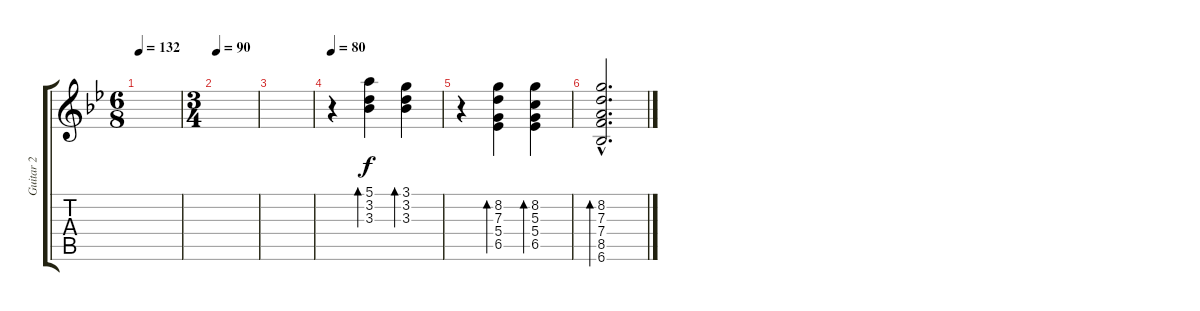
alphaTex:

\track ("Guitar 2" "Guitar 2") {instrument electricguitarjazz}
\staff {score tabs}
\tuning (E4 B3 G3 D3 A2 E2) {hide}
\ts (6 8)
\tempo 132
\clef g2
\ks bb
|
\ts (3 4)
\tempo 90
|
|
\tempo 80
r.4 (5.1 3.2 3.3).4{bd 480} (3.1 3.2 3.3).4{bd 480} |
r.4 (8.2 7.3 5.4 6.5).4{bd 480} (8.2 5.3 5.4 6.5).4{bd 480} |
(8.2{hac} 7.3{hac} 7.4{hac} 8.5{hac} 6.6{hac}).2{d bd 480}
